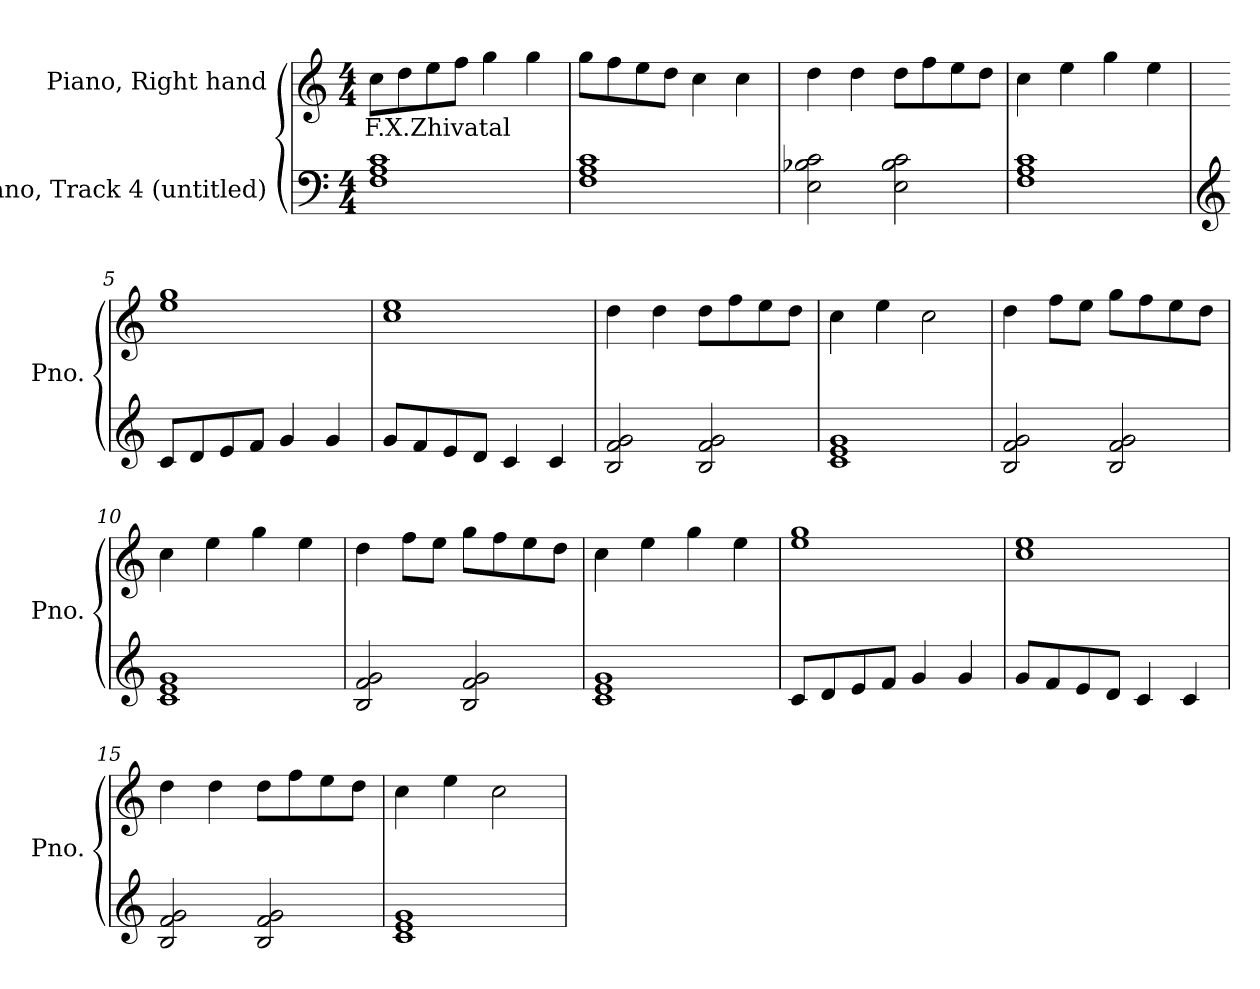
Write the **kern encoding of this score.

**kern	**kern	**text
*part2	*part1	*part1
*staff2	*staff1	*staff1
*I"Piano, Track 4 (untitled)	*I"Piano, Right hand	*
*I'Pno.	*I'Pno.	*
*clefF4	*clefG2	*
*k[]	*k[]	*
*M4/4	*M4/4	*
*MM100	*MM100	*
=1	=1	=1
!	!	!LO:LY:b
1F 1A 1c	8cc\L	F.X.Zhivatal
.	8dd\	.
.	8ee\	.
.	8ff\J	.
.	4gg\	.
.	4gg\	.
=2	=2	=2
1F 1A 1c	8gg\L	.
.	8ff\	.
.	8ee\	.
.	8dd\J	.
.	4cc\	.
.	4cc\	.
=3	=3	=3
2E\ 2B-X\ 2c\	4dd\	.
.	4dd\	.
2E\ 2B-\ 2c\	8dd\L	.
.	8ff\	.
.	8ee\	.
.	8dd\J	.
=4	=4	=4
1F 1A 1c	4cc\	.
.	4ee\	.
.	4gg\	.
.	4ee\	.
!!LO:LB:g=z
=5	=5	=5
*clefG2	*	*
8c/L	1ee 1gg	.
8d/	.	.
8e/	.	.
8f/J	.	.
4g/	.	.
4g/	.	.
=6	=6	=6
8g/L	1cc 1ee	.
8f/	.	.
8e/	.	.
8d/J	.	.
4c/	.	.
4c/	.	.
=7	=7	=7
2B/ 2f/ 2g/	4dd\	.
.	4dd\	.
2B/ 2f/ 2g/	8dd\L	.
.	8ff\	.
.	8ee\	.
.	8dd\J	.
=8	=8	=8
1c 1e 1g	4cc\	.
.	4ee\	.
.	2cc\	.
=9	=9	=9
2B/ 2f/ 2g/	4dd\	.
.	8ff\L	.
.	8ee\J	.
2B/ 2f/ 2g/	8gg\L	.
.	8ff\	.
.	8ee\	.
.	8dd\J	.
=10	=10	=10
1c 1e 1g	4cc\	.
.	4ee\	.
.	4gg\	.
.	4ee\	.
!!LO:LB:g=z
=11	=11	=11
2B/ 2f/ 2g/	4dd\	.
.	8ff\L	.
.	8ee\J	.
2B/ 2f/ 2g/	8gg\L	.
.	8ff\	.
.	8ee\	.
.	8dd\J	.
=12	=12	=12
1c 1e 1g	4cc\	.
.	4ee\	.
.	4gg\	.
.	4ee\	.
=13	=13	=13
8c/L	1ee 1gg	.
8d/	.	.
8e/	.	.
8f/J	.	.
4g/	.	.
4g/	.	.
=14	=14	=14
8g/L	1cc 1ee	.
8f/	.	.
8e/	.	.
8d/J	.	.
4c/	.	.
4c/	.	.
=15	=15	=15
2B/ 2f/ 2g/	4dd\	.
.	4dd\	.
2B/ 2f/ 2g/	8dd\L	.
.	8ff\	.
.	8ee\	.
.	8dd\J	.
=16	=16	=16
1c 1e 1g	4cc\	.
.	4ee\	.
.	2cc\	.
=	=	=
*-	*-	*-
